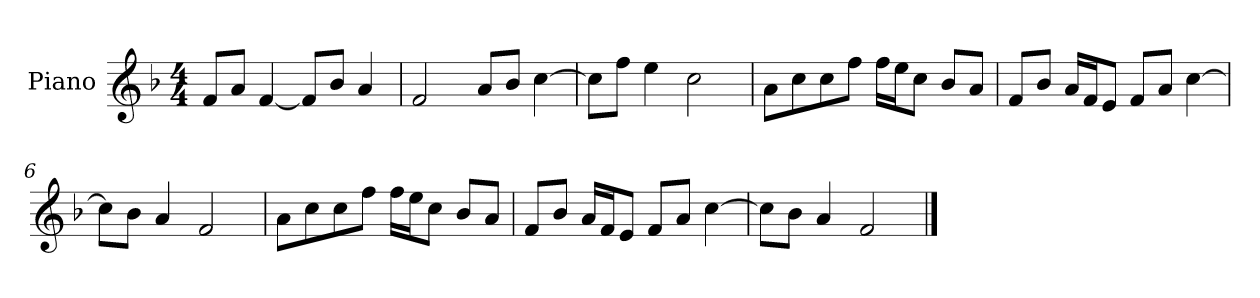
**kern
*part1
*staff1
*I"Piano
*I'P-no
*clefG2
*k[b-]
*M4/4
*MM90
=1
8f/L
8a/J
[4f/
8f/L]
8b-/J
4a/
=2
2f/
8a/L
8b-/J
[4cc\
=3
8cc\L]
8ff\J
4ee\
2cc\
=4
8a\L
8cc\
8cc\
8ff\J
16ff\LL
16ee\J
8cc\J
8b-/L
8a/J
=5
8f/L
8b-/J
16a/LL
16f/J
8e/J
8f/L
8a/J
[4cc\
=6
8cc\L]
8b-\J
4a/
2f/
!!LO:LB:g=z
=7
8a\L
8cc\
8cc\
8ff\J
16ff\LL
16ee\J
8cc\J
8b-/L
8a/J
=8
8f/L
8b-/J
16a/LL
16f/J
8e/J
8f/L
8a/J
[4cc\
=9
8cc\L]
8b-\J
4a/
2f/
==
*-
